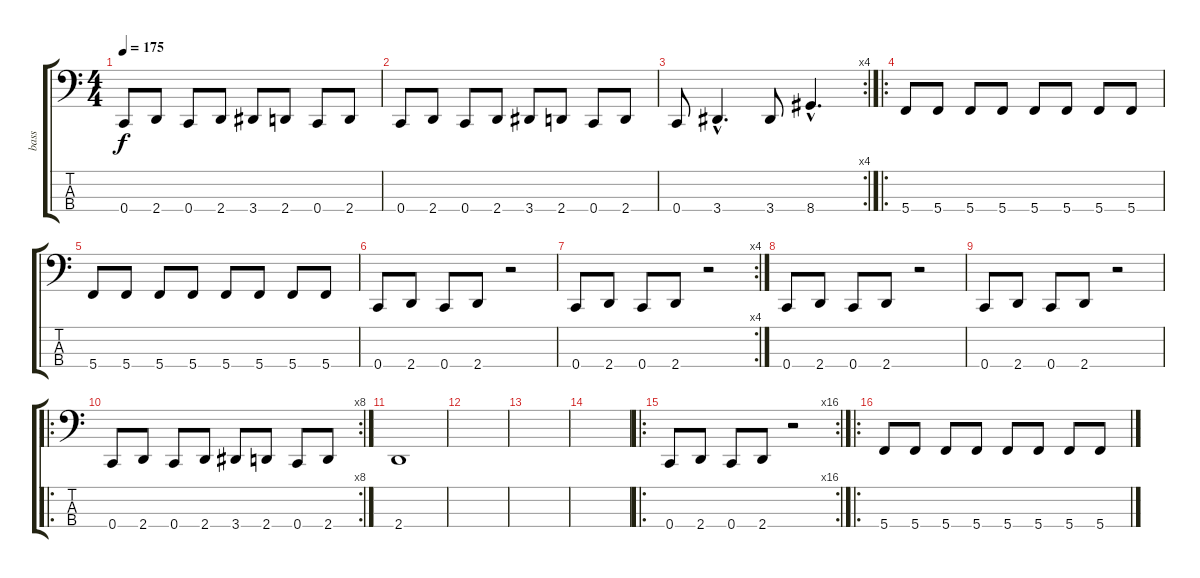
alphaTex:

\track ("bass" "bass") {instrument electricbasspick}
\staff {score tabs}
\tuning (F2 C2 G1 C1) {hide}
\ts (4 4)
\tempo 175
\clef f4
\ks c
0.4.8{dy f} 2.4.8 0.4.8 2.4.8 3.4.8 2.4.8 0.4.8 2.4.8 |
0.4.8 2.4.8 0.4.8 2.4.8 3.4.8 2.4.8 0.4.8 2.4.8 |
\rc 4
0.4.8 3.4{hac}.4{d} 3.4.8 8.4{hac}.4{d} |
\ro
5.4.8 5.4.8 5.4.8 5.4.8 5.4.8 5.4.8 5.4.8 5.4.8 |
5.4.8 5.4.8 5.4.8 5.4.8 5.4.8 5.4.8 5.4.8 5.4.8 |
0.4.8 2.4.8 0.4.8 2.4.8 r.2 |
\rc 4
0.4.8 2.4.8 0.4.8 2.4.8 r.2 |
0.4.8 2.4.8 0.4.8 2.4.8 r.2 |
0.4.8 2.4.8 0.4.8 2.4.8 r.2 |
\ro
\rc 8
0.4.8 2.4.8 0.4.8 2.4.8 3.4.8 2.4.8 0.4.8 2.4.8 |
2.4.1 |
|
|
|
\ro
\rc 16
0.4.8 2.4.8 0.4.8 2.4.8 r.2 |
\ro
5.4.8 5.4.8 5.4.8 5.4.8 5.4.8 5.4.8 5.4.8 5.4.8
